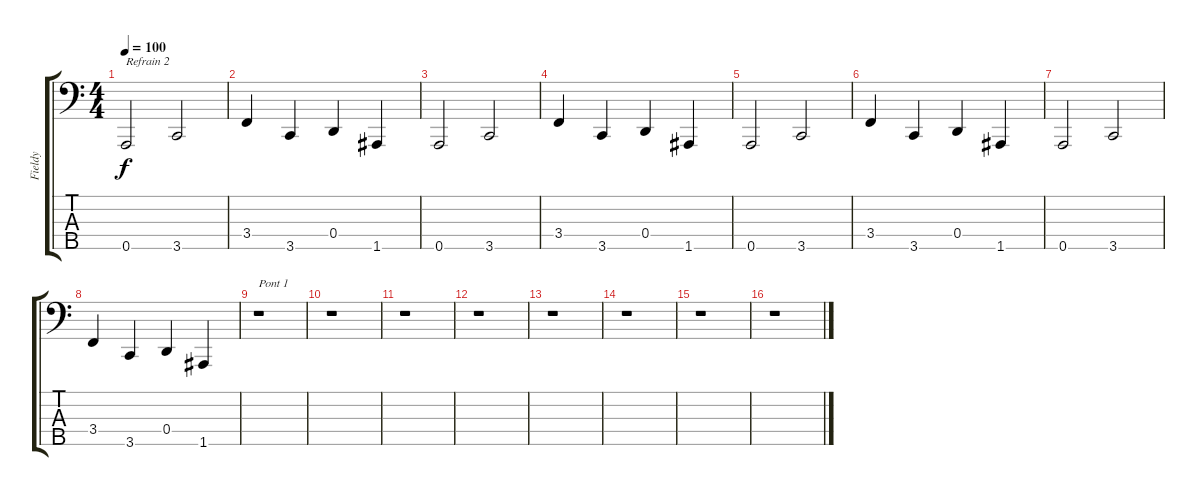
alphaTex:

\track ("Fieldy" "Fieldy") {instrument slapbass1}
\staff {score tabs}
\tuning (F2 C2 G1 D1 A0) {hide}
\ts (4 4)
\tempo 100
\clef f4
\ks c
0.5.2{txt "Refrain 2" dy f} 3.5.2 |
3.4.4 3.5.4 0.4.4 1.5.4 |
0.5.2 3.5.2 |
3.4.4 3.5.4 0.4.4 1.5.4 |
0.5.2 3.5.2 |
3.4.4 3.5.4 0.4.4 1.5.4 |
0.5.2 3.5.2 |
3.4.4 3.5.4 0.4.4 1.5.4 |
r.1{txt "Pont 1"} |
r.1 |
r.1 |
r.1 |
r.1 |
r.1 |
r.1 |
r.1
